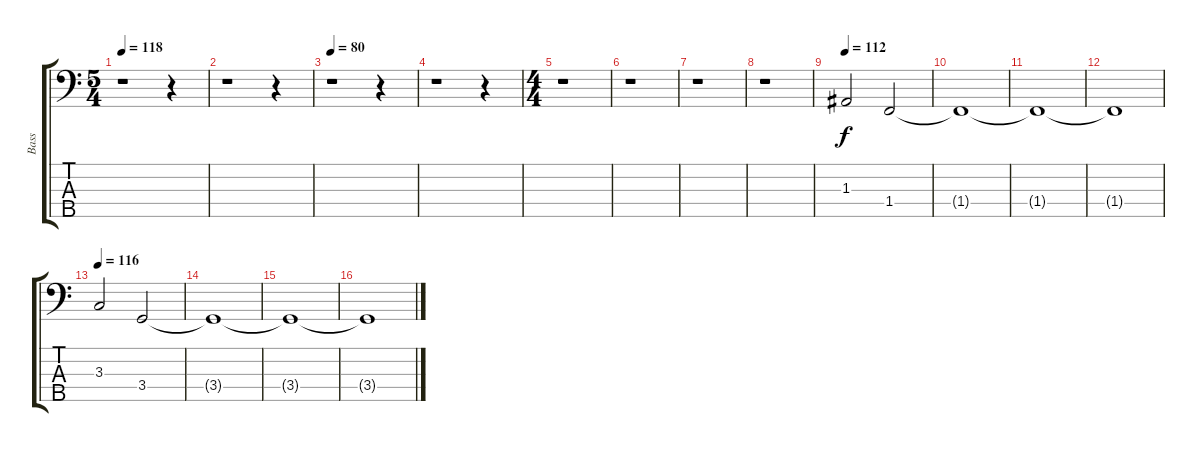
\track ("Bass" "Bass") {instrument electricbassfinger}
\staff {score tabs}
\tuning (G2 D2 A1 E1 B0) {hide}
\ts (5 4)
\tempo 118
\tempo 60
\tempo 118
\clef f4
\ks c
r.1{dy f instrument electricbassfinger} r.4 |
r.1 r.4 |
\tempo 80
r.1 r.4 |
r.1 r.4 |
\ts (4 4)
r.1 |
r.1 |
r.1 |
r.1 |
\tempo 112
1.3.2 1.4.2 |
1.4{t}.1 |
1.4{t}.1 |
1.4{t}.1 |
\tempo 116
3.3.2 3.4.2 |
3.4{t}.1 |
3.4{t}.1 |
3.4{t}.1
